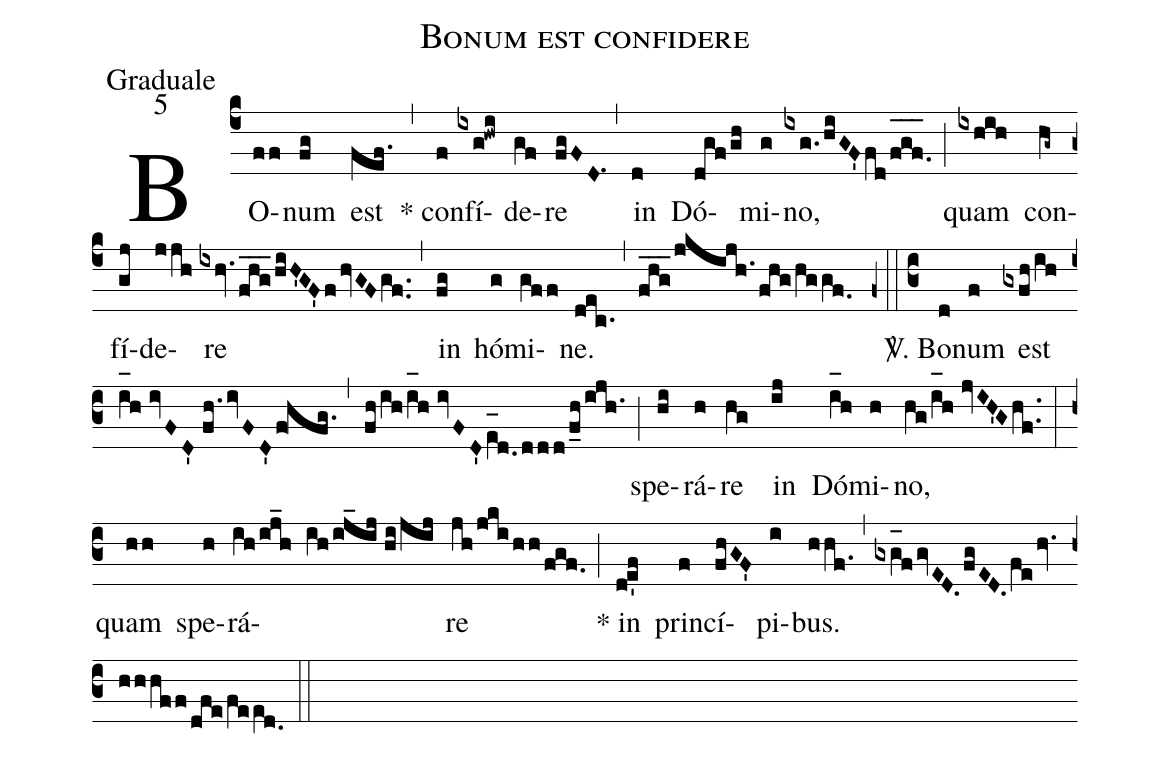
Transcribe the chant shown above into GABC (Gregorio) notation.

name:Bonum est confidere;
office-part:Graduale;
mode:5;
%%
(c4) BO(ff)num(fg) est(fef.) (,) * con(f)fí(ixg!hwi)de(gf)re(fgFD.1) (,) in(d) Dó(dgf/gh)mi(g)no,(ixg./hiGF'fd/f_[oh:h]g_[oh:h]f._[oh:h]) (;) quam(ixhih) con(hg~)fí(gj)de(jjh)re(ixhv.fhg___/hiH'GF'fhvGFgf..) (,) in(fg) hó(g)mi(gff)ne.(dec.) (,) (fhg___/jkijh.fhg/hggf.0) (z0::c3) <sp>V/</sp>. Bo(d)num(f) est(gxfh/ih/i_[oh:h]h//ivFD'//fh.ivFD'f!hfg.) (,) (fh/ih/i_[oh:h]h//ivFD'e_[oh:h][ll:1]d.0ddd/f_h/ijh.1) (;) spe(hi)rá(h)re(hg) in(ij) Dó(i_[oh:h]h)mi(h)no,(hg/i_[oh:h]h//jvIH'Ghf..) (:) quam(hh) spe(h)rá(ih/ij_h ih/ij_ij//hi/jij)re(jh/jkihh/fgf.) (;) * in(de'f) prin(f)cí(fhGF')pi(i)bus.(hhf.) (,) (gxg_[oh:h]fgvED.fgED.fehv.hhhff/dfe/fee[ll:1]d.0) (::)
